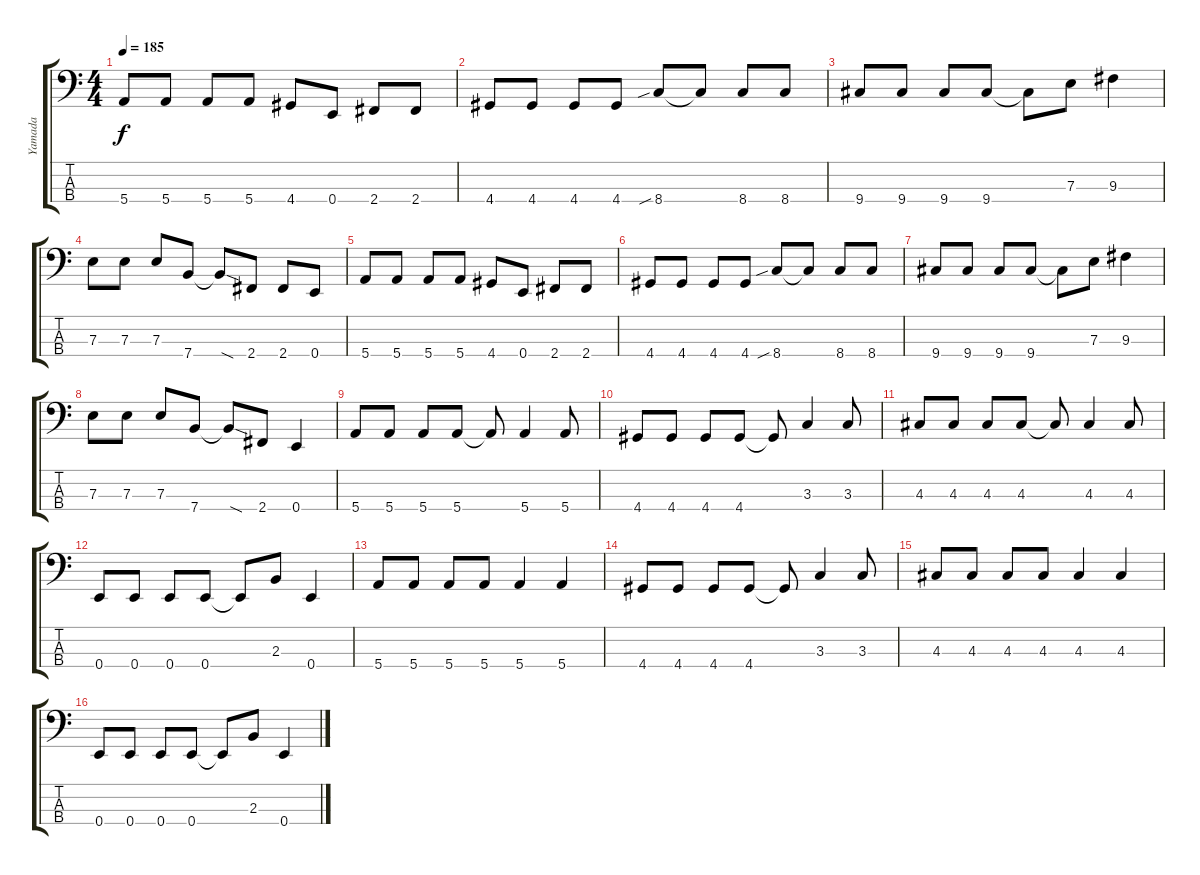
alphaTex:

\track ("Yamada" "Yamada") {instrument electricbasspick}
\staff {score tabs}
\tuning (G2 D2 A1 E1) {hide}
\ts (4 4)
\tempo 185
\clef f4
\ks c
5.4.8{dy f} 5.4.8 5.4.8 5.4.8 4.4.8 0.4.8 2.4.8 2.4.8 |
4.4.8 4.4.8 4.4.8 4.4.8 8.4{sib}.8 8.4{t}.8 8.4.8 8.4.8 |
9.4.8 9.4.8 9.4.8 9.4.8 9.4{t}.8 7.3.8 9.3.4 |
7.3.8 7.3.8 7.3.8 7.4.8 7.4{sod t}.8 2.4.8 2.4.8 0.4.8 |
5.4.8 5.4.8 5.4.8 5.4.8 4.4.8 0.4.8 2.4.8 2.4.8 |
4.4.8 4.4.8 4.4.8 4.4.8 8.4{sib}.8 8.4{t}.8 8.4.8 8.4.8 |
9.4.8 9.4.8 9.4.8 9.4.8 9.4{t}.8 7.3.8 9.3.4 |
7.3.8 7.3.8 7.3.8 7.4.8 7.4{sod t}.8 2.4.8 0.4.4 |
5.4.8 5.4.8 5.4.8 5.4.8 5.4{t}.8 5.4.4 5.4.8 |
4.4.8 4.4.8 4.4.8 4.4.8 4.4{t}.8 3.3.4 3.3.8 |
4.3.8 4.3.8 4.3.8 4.3.8 4.3{t}.8 4.3.4 4.3.8 |
0.4.8 0.4.8 0.4.8 0.4.8 0.4{t}.8 2.3.8 0.4.4 |
5.4.8 5.4.8 5.4.8 5.4.8 5.4.4 5.4.4 |
4.4.8 4.4.8 4.4.8 4.4.8 4.4{t}.8 3.3.4 3.3.8 |
4.3.8 4.3.8 4.3.8 4.3.8 4.3.4 4.3.4 |
0.4.8 0.4.8 0.4.8 0.4.8 0.4{t}.8 2.3.8 0.4.4
